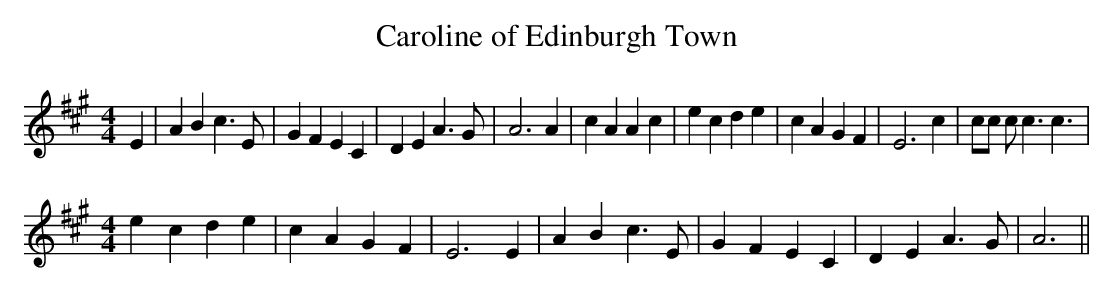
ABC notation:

X:1
T:Caroline of Edinburgh Town
M:4/4
L:1/4
K:A
 E| A B c3/2 E/2| G F E C| D E A3/2 G/2| A3 A| c A A c| e c d e| c A G F|\
 E3 c| c/2c/2 c/2 c3/2 c3/2|
M:4/4
 e- c d e| c- A G F| E3 E| A B c3/2 E/2| G F E C| D E A3/2 G/2| A3||\
